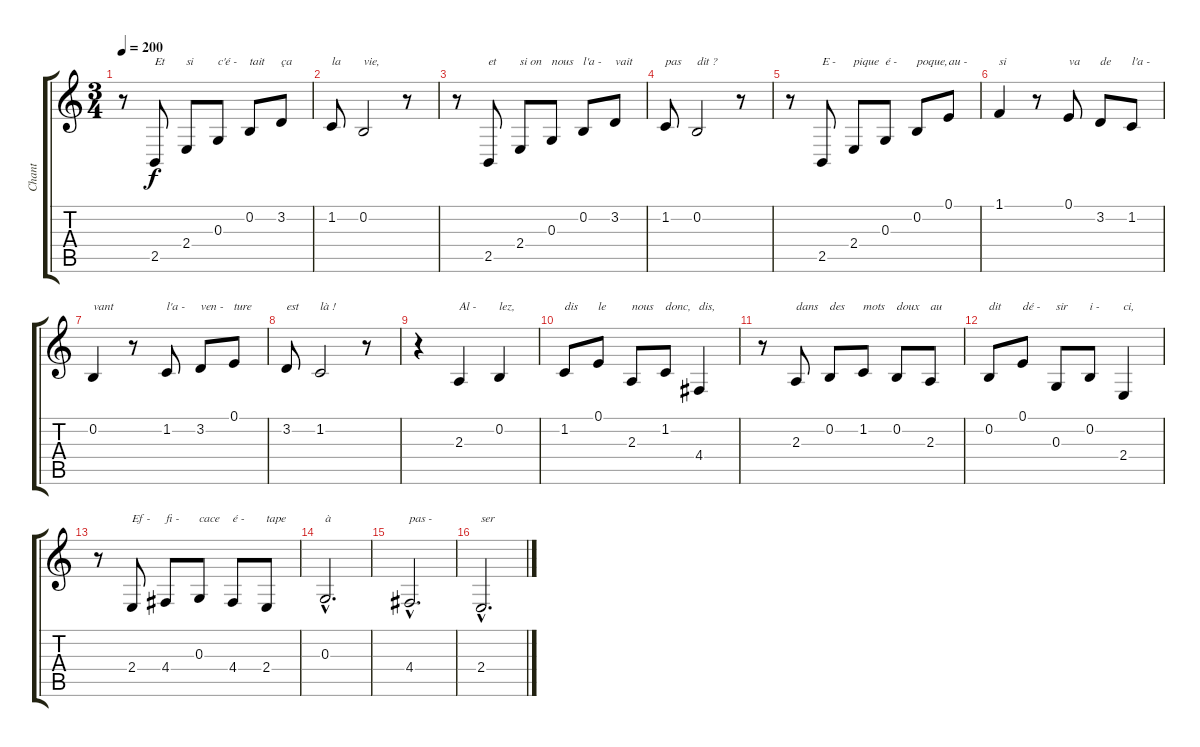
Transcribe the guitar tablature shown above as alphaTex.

\track ("Chant" "Chant") {instrument accordion}
\staff {score tabs}
\tuning (E4 B3 G3 D3 A2 E2) {hide}
\ts (3 4)
\tempo 200
\clef g2
\ks c
r.8{dy f} 2.5.8{txt "Et"} 2.4.8{txt "si "} 0.3.8{txt "c'é -"} 0.2.8{txt "tait"} 3.2.8{txt "ça"} |
1.2.8{txt "la"} 0.2.2{txt "vie,"} r.8 |
r.8 2.5.8{txt "et"} 2.4.8{txt "si on"} 0.3.8{txt "nous"} 0.2.8{txt "l'a -"} 3.2.8{txt "vait"} |
1.2.8{txt "pas"} 0.2.2{txt "dit ?"} r.8 |
r.8 2.5.8{txt "E -"} 2.4.8{txt "pique"} 0.3.8{txt "é -"} 0.2.8{txt "poque,"} 0.1.8{txt "au -"} |
1.1.4{txt "si"} r.8 0.1.8{txt "va"} 3.2.8{txt "de"} 1.2.8{txt "l'a -"} |
0.2.4{txt "vant"} r.8 1.2.8{txt "l'a -"} 3.2.8{txt "ven -"} 0.1.8{txt "ture"} |
3.2.8{txt "est"} 1.2.2{txt "là !"} r.8 |
r.4 2.3.4{txt "Al -"} 0.2.4{txt "lez,"} |
1.2.8{txt "dis"} 0.1.8{txt "le"} 2.3.8{txt "nous"} 1.2.8{txt "donc,"} 4.4.4{txt "dis,"} |
r.8 2.3.8{txt "dans"} 0.2.8{txt "des"} 1.2.8{txt "mots"} 0.2.8{txt "doux"} 2.3.8{txt "au"} |
0.2.8{txt "dit"} 0.1.8{txt "dé -"} 0.3.8{txt "sir"} 0.2.8{txt "i -"} 2.4.4{txt "ci,"} |
r.8 2.4.8{txt "Ef -"} 4.4.8{txt "fi -"} 0.3.8{txt "cace"} 4.4.8{txt "é -"} 2.4.8{txt "tape"} |
0.3{hac}.2{d txt "à"} |
4.4{hac}.2{d txt "pas -"} |
2.4{hac}.2{d txt "ser"}
